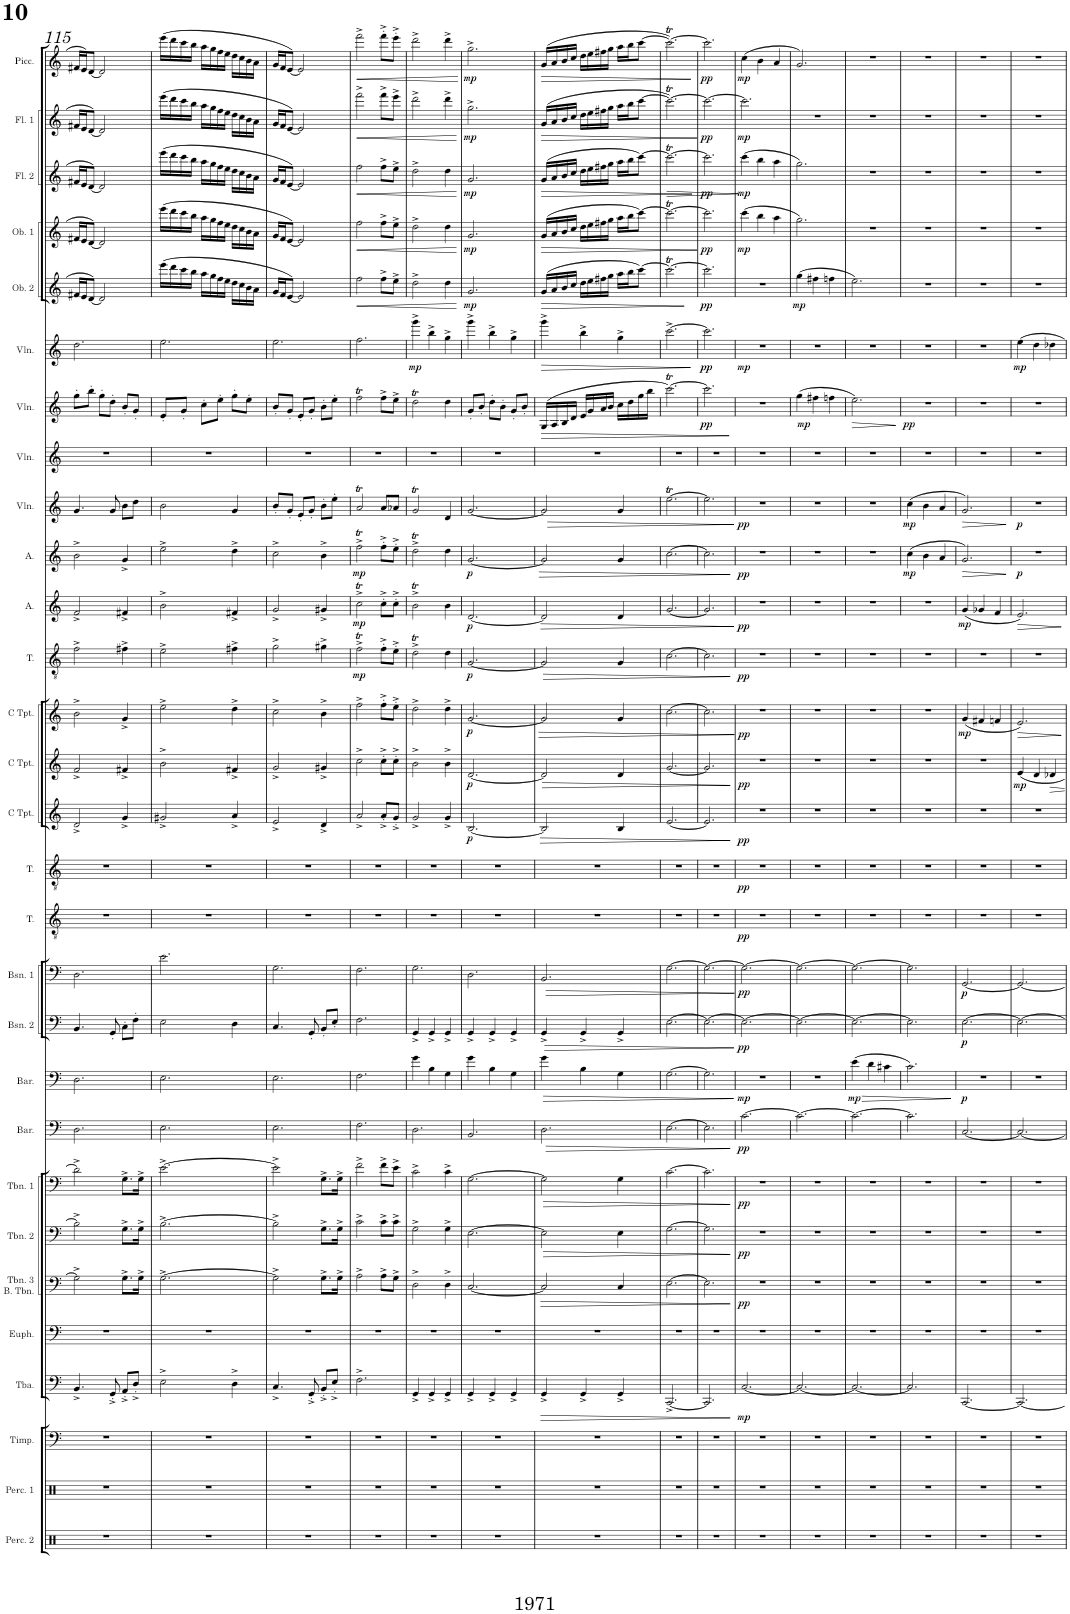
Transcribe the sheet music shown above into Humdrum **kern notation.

**kern	**kern	**kern	**kern	**dynam	**kern	**kern	**dynam	**kern	**dynam	**kern	**dynam	**kern	**dynam	**kern	**dynam	**kern	**dynam	**kern	**dynam	**kern	**dynam	**kern	**dynam	**kern	**dynam	**kern	**dynam	**kern	**dynam	**kern	**dynam	**kern	**dynam	**kern	**dynam	**kern	**dynam	**kern	**kern	**dynam	**kern	**dynam	**kern	**dynam	**kern	**dynam	**kern	**dynam	**kern	**dynam	**kern	**dynam
*part29	*part28	*part27	*part26	*part26	*part25	*part24	*part24	*part23	*part23	*part22	*part22	*part21	*part21	*part20	*part20	*part19	*part19	*part18	*part18	*part17	*part17	*part16	*part16	*part15	*part15	*part14	*part14	*part13	*part13	*part12	*part12	*part11	*part11	*part10	*part10	*part9	*part9	*part8	*part7	*part7	*part6	*part6	*part5	*part5	*part4	*part4	*part3	*part3	*part2	*part2	*part1	*part1
*staff29	*staff28	*staff27	*staff26	*staff26	*staff25	*staff24	*staff24	*staff23	*staff23	*staff22	*staff22	*staff21	*staff21	*staff20	*staff20	*staff19	*staff19	*staff18	*staff18	*staff17	*staff17	*staff16	*staff16	*staff15	*staff15	*staff14	*staff14	*staff13	*staff13	*staff12	*staff12	*staff11	*staff11	*staff10	*staff10	*staff9	*staff9	*staff8	*staff7	*staff7	*staff6	*staff6	*staff5	*staff5	*staff4	*staff4	*staff3	*staff3	*staff2	*staff2	*staff1	*staff1
*I"Percussion 2	*I"Percussion 1	*I"Timpani	*I"Tuba	*	*I"Euphonium	*I"Trombone 3 &amp; Bass Trombone	*	*I"Trombone 2	*	*I"Trombone 1	*	*I"Baritone	*	*I"Baritone	*	*I"Bassoon 2	*	*I"Bassoon 1	*	*I"Tenor	*	*I"Tenor	*	*I"C Trumpet	*	*I"C Trumpet	*	*I"C Trumpet	*	*I"Tenor	*	*I"Alto	*	*I"Alto	*	*I"Violin	*	*I"Violin	*I"Violin	*	*I"Violin	*	*I"Oboe 2	*	*I"Oboe 1	*	*I"Flute 2	*	*I"Flute 1	*	*I"Piccolo	*
*I'Perc. 2	*I'Perc. 1	*I'Timp.	*I'Tba.	*	*I'Euph.	*I'Tbn. 3 B. Tbn.	*	*I'Tbn. 2	*	*I'Tbn. 1	*	*I'Bar.	*	*I'Bar.	*	*I'Bsn. 2	*	*I'Bsn. 1	*	*I'T.	*	*I'T.	*	*I'C Tpt.	*	*I'C Tpt.	*	*I'C Tpt.	*	*I'T.	*	*I'A.	*	*I'A.	*	*I'Vln.	*	*I'Vln.	*I'Vln.	*	*I'Vln.	*	*I'Ob. 2	*	*I'Ob. 1	*	*I'Fl. 2	*	*I'Fl. 1	*	*I'Picc.	*
!!LO:PB:g=z
*clefX	*clefX	*clefF4	*clefF4	*	*clefF4	*clefF4	*	*clefF4	*	*clefF4	*	*clefF4	*	*clefF4	*	*clefF4	*	*clefF4	*	*clefGv2	*	*clefGv2	*	*clefG2	*	*clefG2	*	*clefG2	*	*clefGv2	*	*clefG2	*	*clefG2	*	*clefG2	*	*clefG2	*clefG2	*	*clefG2	*	*clefG2	*	*clefG2	*	*clefG2	*	*clefG2	*	*clefG2	*
*	*	*	*	*	*	*	*	*	*	*	*	*	*	*	*	*	*	*	*	*	*	*	*	*	*	*	*	*	*	*	*	*	*	*	*	*	*	*	*	*	*	*	*	*	*	*	*	*	*	*	*Trd-7c-12	*
*k[]	*k[]	*k[]	*k[]	*	*k[]	*k[]	*	*k[]	*	*k[]	*	*k[]	*	*k[]	*	*k[]	*	*k[]	*	*k[]	*	*k[]	*	*k[]	*	*k[]	*	*k[]	*	*k[]	*	*k[]	*	*k[]	*	*k[]	*	*k[]	*k[]	*	*k[]	*	*k[]	*	*k[]	*	*k[]	*	*k[]	*	*k[]	*
*M3/4	*M3/4	*M3/4	*M3/4	*	*M3/4	*M3/4	*	*M3/4	*	*M3/4	*	*M3/4	*	*M3/4	*	*M3/4	*	*M3/4	*	*M3/4	*	*M3/4	*	*M3/4	*	*M3/4	*	*M3/4	*	*M3/4	*	*M3/4	*	*M3/4	*	*M3/4	*	*M3/4	*M3/4	*	*M3/4	*	*M3/4	*	*M3/4	*	*M3/4	*	*M3/4	*	*M3/4	*
=115	=115	=115	=115	=115	=115	=115	=115	=115	=115	=115	=115	=115	=115	=115	=115	=115	=115	=115	=115	=115	=115	=115	=115	=115	=115	=115	=115	=115	=115	=115	=115	=115	=115	=115	=115	=115	=115	=115	=115	=115	=115	=115	=115	=115	=115	=115	=115	=115	=115	=115	=115	=115
2.r	2.r	2.r	4.BB^/	.	2.r	2G^\]	.	2B^\]	.	2d^\]	.	2.D\	.	2.D\	.	4.BB/	.	2.D\	.	2.r	.	2.r	.	2d^/	.	2f^/	.	2b^\	.	2f^\	.	2f^/	.	2b^\	.	4.g/	.	2.r	8gg'\L	.	2.dd\	.	16f#X/LL	.	16f#X/LL	.	16f#X/LL	.	16f#X/LL	.	16f#X/LL	.
.	.	.	.	.	.	.	.	.	.	.	.	.	.	.	.	.	.	.	.	.	.	.	.	.	.	.	.	.	.	.	.	.	.	.	.	.	.	.	.	.	.	.	16e/J	.	16e/J	.	16e/J	.	16e/J	.	16e/J	.
.	.	.	.	.	.	.	.	.	.	.	.	.	.	.	.	.	.	.	.	.	.	.	.	.	.	.	.	.	.	.	.	.	.	.	.	.	.	.	8bb'\J	.	.	.	[8d/J	.	[8d/J	.	[8d/J	.	[8d/J	.	[8d/J	.
.	.	.	.	.	.	.	.	.	.	.	.	.	.	.	.	.	.	.	.	.	.	.	.	.	.	.	.	.	.	.	.	.	.	.	.	.	.	.	8gg'\L	.	.	.	2d/]	.	2d/]	.	2d/]	.	2d/]	.	2d/]	.
.	.	.	8GG'^/	.	.	.	.	.	.	.	.	.	.	.	.	8GG'/	.	.	.	.	.	.	.	.	.	.	.	.	.	.	.	.	.	.	.	8g/	.	.	8dd'\J	.	.	.	.	.	.	.	.	.	.	.	.	.
.	.	.	8AA'^/L	.	.	8.G^\L	.	8.G^\L	.	8.G^\L	.	.	.	.	.	8C'\L	.	.	.	.	.	.	.	4g^/	.	4f#X^/	.	4g^/	.	4f#X^\	.	4f#X^/	.	4g^/	.	8b\L	.	.	8b'/L	.	.	.	.	.	.	.	.	.	.	.	.	.
.	.	.	8D'^/J	.	.	.	.	.	.	.	.	.	.	.	.	8F'\J	.	.	.	.	.	.	.	.	.	.	.	.	.	.	.	.	.	.	.	8dd\J	.	.	8g'/J	.	.	.	.	.	.	.	.	.	.	.	.	.
.	.	.	.	.	.	16G^\Jk	.	16G^\Jk	.	16G^\Jk	.	.	.	.	.	.	.	.	.	.	.	.	.	.	.	.	.	.	.	.	.	.	.	.	.	.	.	.	.	.	.	.	.	.	.	.	.	.	.	.	.	.
=116	=116	=116	=116	=116	=116	=116	=116	=116	=116	=116	=116	=116	=116	=116	=116	=116	=116	=116	=116	=116	=116	=116	=116	=116	=116	=116	=116	=116	=116	=116	=116	=116	=116	=116	=116	=116	=116	=116	=116	=116	=116	=116	=116	=116	=116	=116	=116	=116	=116	=116	=116	=116
2.r	2.r	2.r	2E^\	.	2.r	[2.G^\	.	[2.B^\	.	[2.e^\	.	2.E\	.	2.E\	.	2E\	.	2.e\	.	2.r	.	2.r	.	2g#X^/	.	2b^\	.	2ee^\	.	2e^\	.	2b^\	.	2ee^\	.	2b\	.	2.r	8e'/L	.	2.ee\	.	(16eee\LL	.	(16eee\LL	.	(16eee\LL	.	(16eee\LL	.	(16eee\LL	.
.	.	.	.	.	.	.	.	.	.	.	.	.	.	.	.	.	.	.	.	.	.	.	.	.	.	.	.	.	.	.	.	.	.	.	.	.	.	.	.	.	.	.	16ddd\	.	16ddd\	.	16ddd\	.	16ddd\	.	16ddd\	.
.	.	.	.	.	.	.	.	.	.	.	.	.	.	.	.	.	.	.	.	.	.	.	.	.	.	.	.	.	.	.	.	.	.	.	.	.	.	.	8g'/J	.	.	.	16ccc\	.	16ccc\	.	16ccc\	.	16ccc\	.	16ccc\	.
.	.	.	.	.	.	.	.	.	.	.	.	.	.	.	.	.	.	.	.	.	.	.	.	.	.	.	.	.	.	.	.	.	.	.	.	.	.	.	.	.	.	.	16bb\JJ	.	16bb\JJ	.	16bb\JJ	.	16bb\JJ	.	16bb\JJ	.
.	.	.	.	.	.	.	.	.	.	.	.	.	.	.	.	.	.	.	.	.	.	.	.	.	.	.	.	.	.	.	.	.	.	.	.	.	.	.	8cc'\L	.	.	.	16aa\LL	.	16aa\LL	.	16aa\LL	.	16aa\LL	.	16aa\LL	.
.	.	.	.	.	.	.	.	.	.	.	.	.	.	.	.	.	.	.	.	.	.	.	.	.	.	.	.	.	.	.	.	.	.	.	.	.	.	.	.	.	.	.	16gg\	.	16gg\	.	16gg\	.	16gg\	.	16gg\	.
.	.	.	.	.	.	.	.	.	.	.	.	.	.	.	.	.	.	.	.	.	.	.	.	.	.	.	.	.	.	.	.	.	.	.	.	.	.	.	8ee'\J	.	.	.	16ff\	.	16ff\	.	16ff\	.	16ff\	.	16ff\	.
.	.	.	.	.	.	.	.	.	.	.	.	.	.	.	.	.	.	.	.	.	.	.	.	.	.	.	.	.	.	.	.	.	.	.	.	.	.	.	.	.	.	.	16ee\JJ	.	16ee\JJ	.	16ee\JJ	.	16ee\JJ	.	16ee\JJ	.
.	.	.	4D^\	.	.	.	.	.	.	.	.	.	.	.	.	4D\	.	.	.	.	.	.	.	4a^/	.	4f#X^/	.	4dd^\	.	4f#X^\	.	4f#X^/	.	4dd^\	.	4g/	.	.	8gg'\L	.	.	.	16dd\LL	.	16dd\LL	.	16dd\LL	.	16dd\LL	.	16dd\LL	.
.	.	.	.	.	.	.	.	.	.	.	.	.	.	.	.	.	.	.	.	.	.	.	.	.	.	.	.	.	.	.	.	.	.	.	.	.	.	.	.	.	.	.	16cc\	.	16cc\	.	16cc\	.	16cc\	.	16cc\	.
.	.	.	.	.	.	.	.	.	.	.	.	.	.	.	.	.	.	.	.	.	.	.	.	.	.	.	.	.	.	.	.	.	.	.	.	.	.	.	8ee'\J	.	.	.	16b\	.	16b\	.	16b\	.	16b\	.	16b\	.
.	.	.	.	.	.	.	.	.	.	.	.	.	.	.	.	.	.	.	.	.	.	.	.	.	.	.	.	.	.	.	.	.	.	.	.	.	.	.	.	.	.	.	16a\JJ	.	16a\JJ	.	16a\JJ	.	16a\JJ	.	16a\JJ	.
=117	=117	=117	=117	=117	=117	=117	=117	=117	=117	=117	=117	=117	=117	=117	=117	=117	=117	=117	=117	=117	=117	=117	=117	=117	=117	=117	=117	=117	=117	=117	=117	=117	=117	=117	=117	=117	=117	=117	=117	=117	=117	=117	=117	=117	=117	=117	=117	=117	=117	=117	=117	=117
2.r	2.r	2.r	4.C^/	.	2.r	2G^\]	.	2B^\]	.	2e^\]	.	2.E\	.	2.E\	.	4.C/	.	2.G\	.	2.r	.	2.r	.	2e^/	.	2g^/	.	2cc^\	.	2g^\	.	2g^/	.	2cc^\	.	8b'/L	.	2.r	8b'/L	.	2.ee\	.	16g/LL	.	16g/LL	.	16g/LL	.	16g/LL	.	16g/LL	.
.	.	.	.	.	.	.	.	.	.	.	.	.	.	.	.	.	.	.	.	.	.	.	.	.	.	.	.	.	.	.	.	.	.	.	.	.	.	.	.	.	.	.	16f/J	.	16f/J	.	16f/J	.	16f/J	.	16f/J	.
.	.	.	.	.	.	.	.	.	.	.	.	.	.	.	.	.	.	.	.	.	.	.	.	.	.	.	.	.	.	.	.	.	.	.	.	8g'/J	.	.	8g'/J	.	.	.	[8e/J)	.	[8e/J)	.	[8e/J)	.	[8e/J)	.	[8e/J)	.
.	.	.	.	.	.	.	.	.	.	.	.	.	.	.	.	.	.	.	.	.	.	.	.	.	.	.	.	.	.	.	.	.	.	.	.	8e'/L	.	.	8e'/L	.	.	.	2e/]	.	2e/]	.	2e/]	.	2e/]	.	2e/]	.
.	.	.	8GG'^/	.	.	.	.	.	.	.	.	.	.	.	.	8GG'/	.	.	.	.	.	.	.	.	.	.	.	.	.	.	.	.	.	.	.	8g'/J	.	.	8g'/J	.	.	.	.	.	.	.	.	.	.	.	.	.
.	.	.	8BB'^/L	.	.	8.G^\L	.	8.G^\L	.	8.G^\L	.	.	.	.	.	8BB'/L	.	.	.	.	.	.	.	4d^/	.	4g#X^/	.	4b^\	.	4g#X^\	.	4g#X^/	.	4b^\	.	8b'\L	.	.	8b'\L	.	.	.	.	.	.	.	.	.	.	.	.	.
.	.	.	8E'^/J	.	.	.	.	.	.	.	.	.	.	.	.	8E'/J	.	.	.	.	.	.	.	.	.	.	.	.	.	.	.	.	.	.	.	8ee'\J	.	.	8ee'\J	.	.	.	.	.	.	.	.	.	.	.	.	.
.	.	.	.	.	.	16G^\Jk	.	16G^\Jk	.	16G^\Jk	.	.	.	.	.	.	.	.	.	.	.	.	.	.	.	.	.	.	.	.	.	.	.	.	.	.	.	.	.	.	.	.	.	.	.	.	.	.	.	.	.	.
=118	=118	=118	=118	=118	=118	=118	=118	=118	=118	=118	=118	=118	=118	=118	=118	=118	=118	=118	=118	=118	=118	=118	=118	=118	=118	=118	=118	=118	=118	=118	=118	=118	=118	=118	=118	=118	=118	=118	=118	=118	=118	=118	=118	=118	=118	=118	=118	=118	=118	=118	=118	=118
!	!	!	!	!	!	!	!	!	!	!	!	!	!	!	!	!	!	!	!	!	!	!	!	!	!	!	!	!	!	!	!LO:DY:b	!	!LO:DY:b	!	!LO:DY:b	!	!	!	!	!	!	!	!	!LO:HP:b	!	!LO:HP:b	!	!LO:HP:b	!	!LO:HP:b	!	!LO:HP:b
2.r	2.r	2.r	2.F^\	.	2.r	2A^\	.	2c^\	.	2f^\	.	2.F\	.	2.F\	.	2.F\	.	2.F\	.	2.r	.	2.r	.	2a^/	.	2cc^\	.	2ff^\	.	2fT^\	mp	2ccT^\	mp	2ffT^\	mp	2aT/	.	2.r	2ffT\	.	2.ff\	.	2ff\	<	2ff\	<	2ff\	<	2fff^\	<	2fff^\	<
.	.	.	.	.	.	8A^\L	.	8c^\L	.	8f^\L	.	.	.	.	.	.	.	.	.	.	.	.	.	8a'^/L	.	8cc'^\L	.	8ff'^\L	.	8f'^\L	.	8cc'^\L	.	8ff'^\L	.	8a/L	.	.	8ff^\L	.	.	.	8ff^\L	.	8ff^\L	.	8ff^\L	.	8fff^\L	.	8fff'^\L	.
.	.	.	.	.	.	8G^\J	.	8c^\J	.	8e^\J	.	.	.	.	.	.	.	.	.	.	.	.	.	8g'^/J	.	8cc'^\J	.	8ee'^\J	.	8e'^\J	.	8cc'^\J	.	8ee'^\J	.	8a-X/J	.	.	8ee^\J	.	.	.	8ee^\J	.	8ee^\J	.	8ee^\J	.	8eee^\J	.	8eee'^\J	.
=119	=119	=119	=119	=119	=119	=119	=119	=119	=119	=119	=119	=119	=119	=119	=119	=119	=119	=119	=119	=119	=119	=119	=119	=119	=119	=119	=119	=119	=119	=119	=119	=119	=119	=119	=119	=119	=119	=119	=119	=119	=119	=119	=119	=119	=119	=119	=119	=119	=119	=119	=119	=119
!	!	!	!	!	!	!	!	!	!	!	!	!	!	!	!	!	!	!	!	!	!	!	!	!	!	!	!	!	!	!	!	!	!	!	!	!	!	!	!	!	!	!LO:DY:b	!	!	!	!	!	!	!	!	!	!
2.r	2.r	2.r	4GG^/	.	2.r	2D^\	.	2G^\	.	2c^\	.	2.D\	.	4g\	.	4GG^/	.	2.G\	.	2.r	.	2.r	.	2g^/	.	2b^\	.	2dd^\	.	2dT^\	.	2bt^\	.	2ddT^\	.	2gT/	.	2.r	2ddT\	.	4ggg^\	mp	2dd^\	.	2dd^\	.	2dd^\	.	2ddd^\	.	2ddd^\	.
.	.	.	4GG^/	.	.	.	.	.	.	.	.	.	.	4B\	.	4GG^/	.	.	.	.	.	.	.	.	.	.	.	.	.	.	.	.	.	.	.	.	.	.	.	.	4bb^\	.	.	.	.	.	.	.	.	.	.	.
.	.	.	4GG^/	.	.	4D^\	.	4G^\	.	4c^\	.	.	.	4G\	.	4GG^/	.	.	.	.	.	.	.	4g^/	.	4b^\	.	4dd^\	.	4d\	.	4b\	.	4dd\	.	4d/	.	.	4dd\	.	4gg^\	.	4dd\	.	4dd\	.	4dd\	.	4ddd^\	.	4ddd^\	.
.	.	.	.	.	.	.	.	.	.	.	.	.	.	.	.	.	.	.	.	.	.	.	.	.	.	.	.	.	.	.	.	.	.	.	.	.	.	.	.	.	.	.	.	[	.	[	.	[	.	[	.	[
=120	=120	=120	=120	=120	=120	=120	=120	=120	=120	=120	=120	=120	=120	=120	=120	=120	=120	=120	=120	=120	=120	=120	=120	=120	=120	=120	=120	=120	=120	=120	=120	=120	=120	=120	=120	=120	=120	=120	=120	=120	=120	=120	=120	=120	=120	=120	=120	=120	=120	=120	=120	=120
!	!	!	!	!	!	!	!	!	!	!	!	!	!	!	!	!	!	!	!	!	!	!	!	!	!LO:DY:b	!	!LO:DY:b	!	!LO:DY:b	!	!LO:DY:b	!	!LO:DY:b	!	!LO:DY:b	!	!	!	!	!	!	!	!	!LO:DY:b	!	!LO:DY:b	!	!LO:DY:b	!	!LO:DY:b	!	!LO:DY:b
2.r	2.r	2.r	4GG^/	.	2.r	[2.C/	.	[2.E\	.	[2.G\	.	2.BB/	.	4g\	.	4GG^/	.	2.D\	.	2.r	.	2.r	.	[2.B/	p	[2.d/	p	[2.g/	p	[2.G/	p	[2.d/	p	[2.g/	p	[2.g/	.	2.r	8g'/L	.	4ggg^\	.	2.g/	mp	2.g/	mp	2.g/	mp	2.gg^\	mp	2.gg^\	mp
.	.	.	.	.	.	.	.	.	.	.	.	.	.	.	.	.	.	.	.	.	.	.	.	.	.	.	.	.	.	.	.	.	.	.	.	.	.	.	8b'/J	.	.	.	.	.	.	.	.	.	.	.	.	.
.	.	.	4GG^/	.	.	.	.	.	.	.	.	.	.	4B\	.	4GG^/	.	.	.	.	.	.	.	.	.	.	.	.	.	.	.	.	.	.	.	.	.	.	8dd'\L	.	4bb^\	.	.	.	.	.	.	.	.	.	.	.
.	.	.	.	.	.	.	.	.	.	.	.	.	.	.	.	.	.	.	.	.	.	.	.	.	.	.	.	.	.	.	.	.	.	.	.	.	.	.	8b'\J	.	.	.	.	.	.	.	.	.	.	.	.	.
.	.	.	4GG^/	.	.	.	.	.	.	.	.	.	.	4G\	.	4GG^/	.	.	.	.	.	.	.	.	.	.	.	.	.	.	.	.	.	.	.	.	.	.	8g'/L	.	4gg^\	.	.	.	.	.	.	.	.	.	.	.
.	.	.	.	.	.	.	.	.	.	.	.	.	.	.	.	.	.	.	.	.	.	.	.	.	.	.	.	.	.	.	.	.	.	.	.	.	.	.	8b'/J	.	.	.	.	.	.	.	.	.	.	.	.	.
=121	=121	=121	=121	=121	=121	=121	=121	=121	=121	=121	=121	=121	=121	=121	=121	=121	=121	=121	=121	=121	=121	=121	=121	=121	=121	=121	=121	=121	=121	=121	=121	=121	=121	=121	=121	=121	=121	=121	=121	=121	=121	=121	=121	=121	=121	=121	=121	=121	=121	=121	=121	=121
!	!	!	!	!LO:HP:b	!	!	!LO:HP:b	!	!LO:HP:b	!	!LO:HP:b	!	!LO:HP:b	!	!LO:HP:b	!	!LO:HP:b	!	!LO:HP:b	!	!	!	!	!	!LO:HP:b	!	!LO:HP:b	!	!LO:HP:b	!	!LO:HP:b	!	!LO:HP:b	!	!LO:HP:b	!	!LO:HP:b	!	!	!LO:HP:b	!	!LO:HP:b	!	!LO:HP:b	!	!LO:HP:b	!	!LO:HP:b	!	!LO:HP:b	!	!LO:HP:b
2.r	2.r	2.r	4GG^/	>	2.r	2C/]	>	2E\]	>	2G\]	>	2.D\	>	4g\	>	4GG^/	>	2.BB/	>	2.r	.	2.r	.	2B/]	>	2d/]	>	2g/]	>	2G/]	>	2d/]	>	2g/]	>	2g/]	>	2.r	(16G/LL	>	4ggg^\	>	(16g/LL	>	(16g/LL	>	(16g/LL	>	(16g/LL	>	(16g/LL	>
.	.	.	.	.	.	.	.	.	.	.	.	.	.	.	.	.	.	.	.	.	.	.	.	.	.	.	.	.	.	.	.	.	.	.	.	.	.	.	16A/	.	.	.	16a/	.	16a/	.	16a/	.	16a/	.	16a/	.
.	.	.	.	.	.	.	.	.	.	.	.	.	.	.	.	.	.	.	.	.	.	.	.	.	.	.	.	.	.	.	.	.	.	.	.	.	.	.	16B/	.	.	.	16b/	.	16b/	.	16b/	.	16b/	.	16b/	.
.	.	.	.	.	.	.	.	.	.	.	.	.	.	.	.	.	.	.	.	.	.	.	.	.	.	.	.	.	.	.	.	.	.	.	.	.	.	.	16d/JJ	.	.	.	16cc/JJ	.	16cc/JJ	.	16cc/JJ	.	16cc/JJ	.	16cc/JJ	.
.	.	.	4GG^/	.	.	.	.	.	.	.	.	.	.	4B\	.	4GG^/	.	.	.	.	.	.	.	.	.	.	.	.	.	.	.	.	.	.	.	.	.	.	16e/LL	.	4bb^\	.	16dd\LL	.	16dd\LL	.	16dd\LL	.	16dd\LL	.	16dd\LL	.
.	.	.	.	.	.	.	.	.	.	.	.	.	.	.	.	.	.	.	.	.	.	.	.	.	.	.	.	.	.	.	.	.	.	.	.	.	.	.	16g/	.	.	.	16ee\	.	16ee\	.	16ee\	.	16ee\	.	16ee\	.
.	.	.	.	.	.	.	.	.	.	.	.	.	.	.	.	.	.	.	.	.	.	.	.	.	.	.	.	.	.	.	.	.	.	.	.	.	.	.	16a/	.	.	.	16ff#X\	.	16ff#X\	.	16ff#X\	.	16ff#X\	.	16ff#X\	.
.	.	.	.	.	.	.	.	.	.	.	.	.	.	.	.	.	.	.	.	.	.	.	.	.	.	.	.	.	.	.	.	.	.	.	.	.	.	.	16b/JJ	.	.	.	16gg\JJ	.	16gg\JJ	.	16gg\JJ	.	16gg\JJ	.	16gg\JJ	.
.	.	.	4GG^/	.	.	4C/	.	4E\	.	4G\	.	.	.	4G\	.	4GG^/	.	.	.	.	.	.	.	4B/	.	4d/	.	4g/	.	4G/	.	4d/	.	4g/	.	4g/	.	.	16cc\LL	.	4gg^\	.	16aa\LL	.	16aa\LL	.	16aa\LL	.	16aa\LL	.	16aa\LL	.
.	.	.	.	.	.	.	.	.	.	.	.	.	.	.	.	.	.	.	.	.	.	.	.	.	.	.	.	.	.	.	.	.	.	.	.	.	.	.	16dd\	.	.	.	16bb\J	.	16bb\J	.	16bb\J	.	16bb\J	.	16bb\J	.
.	.	.	.	.	.	.	.	.	.	.	.	.	.	.	.	.	.	.	.	.	.	.	.	.	.	.	.	.	.	.	.	.	.	.	.	.	.	.	16gg\	.	.	.	[8ccc\J)	.	[8ccc\J)	.	[8ccc\J)	.	[8ccc\J	.	[8ccc\J	.
.	.	.	.	.	.	.	.	.	.	.	.	.	.	.	.	.	.	.	.	.	.	.	.	.	.	.	.	.	.	.	.	.	.	.	.	.	.	.	16bb\JJ	.	.	.	.	.	.	.	.	.	.	.	.	.
=122	=122	=122	=122	=122	=122	=122	=122	=122	=122	=122	=122	=122	=122	=122	=122	=122	=122	=122	=122	=122	=122	=122	=122	=122	=122	=122	=122	=122	=122	=122	=122	=122	=122	=122	=122	=122	=122	=122	=122	=122	=122	=122	=122	=122	=122	=122	=122	=122	=122	=122	=122	=122
!	!	!	!	!	!	!	!	!	!	!	!	!	!	!	!	!	!	!	!	!	!	!	!	!	!	!	!	!	!	!	!	!	!	!	!	!	!	!	!	!	!	!	!	!	!	!	!	!LO:HP:b	!	!	!	!
2.r	2.r	2.r	[2.CC^/	.	2.r	[2.E\	.	[2.G\	.	[2.c\	.	[2.E\	.	[2.G\	.	[2.E\	.	[2.G\	.	2.r	.	2.r	.	[2.e/	.	[2.g/	.	[2.cc\	.	[2.c\	.	[2.g/	.	[2.cc\	.	[2.eet\	.	2.r	[2.cccT\)	.	[2.ccc^\	.	2.cccT\_	.	2.cccT\_	.	2.cccT\_	>	2.cccT\_)	.	2.cccT\_)	.
.	.	.	.	.	.	.	.	.	.	.	.	.	.	.	.	.	.	.	.	.	.	.	.	.	.	.	.	.	.	.	.	.	.	.	.	.	.	.	.	.	.	]	.	]	.	]	.	]	.	]	.	]
=123	=123	=123	=123	=123	=123	=123	=123	=123	=123	=123	=123	=123	=123	=123	=123	=123	=123	=123	=123	=123	=123	=123	=123	=123	=123	=123	=123	=123	=123	=123	=123	=123	=123	=123	=123	=123	=123	=123	=123	=123	=123	=123	=123	=123	=123	=123	=123	=123	=123	=123	=123	=123
!	!	!	!	!	!	!	!	!	!	!	!	!	!	!	!	!	!	!	!	!	!	!	!	!	!	!	!	!	!	!	!	!	!	!	!	!	!	!	!	!LO:DY:b	!	!LO:DY:b	!	!LO:DY:b	!	!LO:DY:b	!	!LO:DY:b	!	!LO:DY:b	!	!LO:DY:b
2.r	2.r	2.r	2.CC/]	.	2.r	2.E\]	.	2.G\]	.	2.c\]	.	2.E\]	.	2.G\]	.	2.E\_	.	2.G\_	.	2.r	.	2.r	.	2.e/]	.	2.g/]	.	2.cc\]	.	2.c\]	.	2.g/]	.	2.cc\]	.	2.ee\]	.	2.r	2.ccc\]	pp	2.ccc\]	pp	2.ccc\]	pp	2.ccc\]	pp	2.ccc\]	pp	2.ccc\_	pp	2.ccc\]	pp
.	.	.	.	]	.	.	]	.	]	.	]	.	]	.	]	.	]	.	]	.	.	.	.	.	]	.	]	.	]	.	]	.	]	.	]	.	]	.	.	]	.	.	.	.	.	.	.	.	.	.	.	.
=124	=124	=124	=124	=124	=124	=124	=124	=124	=124	=124	=124	=124	=124	=124	=124	=124	=124	=124	=124	=124	=124	=124	=124	=124	=124	=124	=124	=124	=124	=124	=124	=124	=124	=124	=124	=124	=124	=124	=124	=124	=124	=124	=124	=124	=124	=124	=124	=124	=124	=124	=124	=124
!	!	!	!	!LO:DY:b	!	!	!LO:DY:b	!	!LO:DY:b	!	!LO:DY:b	!	!LO:DY:b	!	!LO:DY:b	!	!LO:DY:b	!	!LO:DY:b	!	!LO:DY:b	!	!LO:DY:b	!	!LO:DY:b	!	!LO:DY:b	!	!LO:DY:b	!	!LO:DY:b	!	!LO:DY:b	!	!LO:DY:b	!	!LO:DY:b	!	!	!	!	!LO:DY:b	!	!	!	!LO:DY:b	!	!LO:DY:b	!	!LO:DY:b	!	!LO:DY:b
2.r	2.r	2.r	[2.C/	mp	2.r	2.r	pp	2.r	pp	2.r	pp	[2.c\	pp	2.r	mp	2.E\_	pp	2.G\_	pp	2.r	pp	2.r	pp	2.r	pp	2.r	pp	2.r	pp	2.r	pp	2.r	pp	2.r	pp	2.r	pp	2.r	2.r	.	2.r	mp	2.r	.	(4ccc\	mp	(4ccc\	mp	2.ccc\]	mp	(4cc\	mp
.	.	.	.	.	.	.	.	.	.	.	.	.	.	.	.	.	.	.	.	.	.	.	.	.	.	.	.	.	.	.	.	.	.	.	.	.	.	.	.	.	.	.	.	.	4bb\	.	4bb\	]	.	.	4b\	.
.	.	.	.	.	.	.	.	.	.	.	.	.	.	.	.	.	.	.	.	.	.	.	.	.	.	.	.	.	.	.	.	.	.	.	.	.	.	.	.	.	.	.	.	.	4aa\	.	4aa\	.	.	.	4a/	.
=125	=125	=125	=125	=125	=125	=125	=125	=125	=125	=125	=125	=125	=125	=125	=125	=125	=125	=125	=125	=125	=125	=125	=125	=125	=125	=125	=125	=125	=125	=125	=125	=125	=125	=125	=125	=125	=125	=125	=125	=125	=125	=125	=125	=125	=125	=125	=125	=125	=125	=125	=125	=125
!	!	!	!	!	!	!	!	!	!	!	!	!	!	!	!	!	!	!	!	!	!	!	!	!	!	!	!	!	!	!	!	!	!	!	!	!	!	!	!	!LO:DY:b	!	!	!	!LO:DY:b	!	!	!	!	!	!	!	!
2.r	2.r	2.r	2.C/_	.	2.r	2.r	.	2.r	.	2.r	.	2.c\_	.	2.r	.	2.E\_	.	2.G\_	.	2.r	.	2.r	.	2.r	.	2.r	.	2.r	.	2.r	.	2.r	.	2.r	.	2.r	.	2.r	(4gg\	mp	2.r	.	(4gg\	mp	2.gg\)	.	2.gg\)	.	2.r	.	2.g/)	.
.	.	.	.	.	.	.	.	.	.	.	.	.	.	.	.	.	.	.	.	.	.	.	.	.	.	.	.	.	.	.	.	.	.	.	.	.	.	.	4ff#X\	.	.	.	4ff#X\	.	.	.	.	.	.	.	.	.
.	.	.	.	.	.	.	.	.	.	.	.	.	.	.	.	.	.	.	.	.	.	.	.	.	.	.	.	.	.	.	.	.	.	.	.	.	.	.	4ffn\	.	.	.	4ffn\	.	.	.	.	.	.	.	.	.
=126	=126	=126	=126	=126	=126	=126	=126	=126	=126	=126	=126	=126	=126	=126	=126	=126	=126	=126	=126	=126	=126	=126	=126	=126	=126	=126	=126	=126	=126	=126	=126	=126	=126	=126	=126	=126	=126	=126	=126	=126	=126	=126	=126	=126	=126	=126	=126	=126	=126	=126	=126	=126
!	!	!	!	!	!	!	!	!	!	!	!	!	!	!	!LO:HP:b	!	!	!	!	!	!	!	!	!	!	!	!	!	!	!	!	!	!	!	!	!	!	!	!	!LO:HP:b	!	!	!	!	!	!	!	!	!	!	!	!
!	!	!	!	!	!	!	!	!	!	!	!	!	!	!	!LO:DY:n=1:b	!	!	!	!	!	!	!	!	!	!	!	!	!	!	!	!	!	!	!	!	!	!	!	!	!	!	!	!	!	!	!	!	!	!	!	!	!
2.r	2.r	2.r	2.C/_	.	2.r	2.r	.	2.r	.	2.r	.	2.c\_	.	(4e\	> mp	2.E\_	.	2.G\_	.	2.r	.	2.r	.	2.r	.	2.r	.	2.r	.	2.r	.	2.r	.	2.r	.	2.r	.	2.r	2.ee\)	>	2.r	.	2.ee\)	.	2.r	.	2.r	.	2.r	.	2.r	.
.	.	.	.	.	.	.	.	.	.	.	.	.	.	4d\	.	.	.	.	.	.	.	.	.	.	.	.	.	.	.	.	.	.	.	.	.	.	.	.	.	.	.	.	.	.	.	.	.	.	.	.	.	.
.	.	.	.	.	.	.	.	.	.	.	.	.	.	4c#X\	.	.	.	.	.	.	.	.	.	.	.	.	.	.	.	.	.	.	.	.	.	.	.	.	.	.	.	.	.	.	.	.	.	.	.	.	.	.
.	.	.	.	.	.	.	.	.	.	.	.	.	.	.	.	.	.	.	.	.	.	.	.	.	.	.	.	.	.	.	.	.	.	.	.	.	.	.	.	]	.	.	.	.	.	.	.	.	.	.	.	.
=127	=127	=127	=127	=127	=127	=127	=127	=127	=127	=127	=127	=127	=127	=127	=127	=127	=127	=127	=127	=127	=127	=127	=127	=127	=127	=127	=127	=127	=127	=127	=127	=127	=127	=127	=127	=127	=127	=127	=127	=127	=127	=127	=127	=127	=127	=127	=127	=127	=127	=127	=127	=127
!	!	!	!	!	!	!	!	!	!	!	!	!	!	!	!	!	!	!	!	!	!	!	!	!	!	!	!	!	!	!	!	!	!	!	!LO:DY:b	!	!LO:DY:b	!	!	!LO:DY:b	!	!	!	!	!	!	!	!	!	!	!	!
2.r	2.r	2.r	2.C/]	.	2.r	2.r	.	2.r	.	2.r	.	2.c\]	.	2.c\)	.	2.E\]	.	2.G\]	.	2.r	.	2.r	.	2.r	.	2.r	.	2.r	.	2.r	.	2.r	.	(4cc\	mp	(4cc\	mp	2.r	2.r	pp	2.r	.	2.r	.	2.r	.	2.r	.	2.r	.	2.r	.
.	.	.	.	.	.	.	.	.	.	.	.	.	.	.	.	.	.	.	.	.	.	.	.	.	.	.	.	.	.	.	.	.	.	4b\	.	4b\	.	.	.	.	.	.	.	.	.	.	.	.	.	.	.	.
.	.	.	.	.	.	.	.	.	.	.	.	.	.	.	.	.	.	.	.	.	.	.	.	.	.	.	.	.	.	.	.	.	.	4a/	.	4a/	.	.	.	.	.	.	.	.	.	.	.	.	.	.	.	.
.	.	.	.	.	.	.	.	.	.	.	.	.	.	.	]	.	.	.	.	.	.	.	.	.	.	.	.	.	.	.	.	.	.	.	.	.	.	.	.	.	.	.	.	.	.	.	.	.	.	.	.	.
=128	=128	=128	=128	=128	=128	=128	=128	=128	=128	=128	=128	=128	=128	=128	=128	=128	=128	=128	=128	=128	=128	=128	=128	=128	=128	=128	=128	=128	=128	=128	=128	=128	=128	=128	=128	=128	=128	=128	=128	=128	=128	=128	=128	=128	=128	=128	=128	=128	=128	=128	=128	=128
!	!	!	!	!	!	!	!	!	!	!	!	!	!	!	!LO:DY:b	!	!LO:DY:b	!	!LO:DY:b	!	!	!	!	!	!	!	!	!	!LO:DY:b	!	!	!	!LO:DY:b	!	!LO:HP:b	!	!LO:HP:b	!	!	!	!	!	!	!	!	!	!	!	!	!	!	!
2.r	2.r	2.r	[2.CC/	.	2.r	2.r	.	2.r	.	2.r	.	[2.C/	.	2.r	p	[2.E\	p	[2.GG/	p	2.r	.	2.r	.	2.r	.	2.r	.	(4g/	mp	2.r	.	(4g/	mp	2.g/)	>	2.g/)	>	2.r	2.r	.	2.r	.	2.r	.	2.r	.	2.r	.	2.r	.	2.r	.
.	.	.	.	.	.	.	.	.	.	.	.	.	.	.	.	.	.	.	.	.	.	.	.	.	.	.	.	4f#X/	.	.	.	4g-X/	.	.	.	.	.	.	.	.	.	.	.	.	.	.	.	.	.	.	.	.
.	.	.	.	.	.	.	.	.	.	.	.	.	.	.	.	.	.	.	.	.	.	.	.	.	.	.	.	4fn/	.	.	.	4f/	.	.	.	.	.	.	.	.	.	.	.	.	.	.	.	.	.	.	.	.
.	.	.	.	.	.	.	.	.	.	.	.	.	.	.	.	.	.	.	.	.	.	.	.	.	.	.	.	.	.	.	.	.	.	.	]	.	]	.	.	.	.	.	.	.	.	.	.	.	.	.	.	.
=129	=129	=129	=129	=129	=129	=129	=129	=129	=129	=129	=129	=129	=129	=129	=129	=129	=129	=129	=129	=129	=129	=129	=129	=129	=129	=129	=129	=129	=129	=129	=129	=129	=129	=129	=129	=129	=129	=129	=129	=129	=129	=129	=129	=129	=129	=129	=129	=129	=129	=129	=129	=129
!	!	!	!	!	!	!	!	!	!	!	!	!	!	!	!	!	!	!	!	!	!	!	!	!	!	!	!LO:DY:b	!	!LO:HP:b	!	!	!	!LO:HP:b	!	!LO:DY:b	!	!LO:DY:b	!	!	!	!	!LO:DY:b	!	!	!	!	!	!	!	!	!	!
2.r	2.r	2.r	2.CC/_	.	2.r	2.r	.	2.r	.	2.r	.	2.C/_	.	2.r	.	2.E\_	.	2.GG/_	.	2.r	.	2.r	.	2.r	.	4e/	mp	2.e/)	>	2.r	.	2.e/)	>	2.r	p	2.r	p	2.r	2.r	.	4ee\	mp	2.r	.	2.r	.	2.r	.	2.r	.	2.r	.
.	.	.	.	.	.	.	.	.	.	.	.	.	.	.	.	.	.	.	.	.	.	.	.	.	.	4d/	.	.	.	.	.	.	.	.	.	.	.	.	.	.	4dd\	.	.	.	.	.	.	.	.	.	.	.
.	.	.	.	.	.	.	.	.	.	.	.	.	.	.	.	.	.	.	.	.	.	.	.	.	.	4d-X/	.	.	.	.	.	.	.	.	.	.	.	.	.	.	4dd-X\	.	.	.	.	.	.	.	.	.	.	.
.	.	.	.	.	.	.	.	.	.	.	.	.	.	.	.	.	.	.	.	.	.	.	.	.	.	.	.	.	]	.	.	.	]	.	.	.	.	.	.	.	.	.	.	.	.	.	.	.	.	.	.	.
=	=	=	=	=	=	=	=	=	=	=	=	=	=	=	=	=	=	=	=	=	=	=	=	=	=	=	=	=	=	=	=	=	=	=	=	=	=	=	=	=	=	=	=	=	=	=	=	=	=	=	=	=
*-	*-	*-	*-	*-	*-	*-	*-	*-	*-	*-	*-	*-	*-	*-	*-	*-	*-	*-	*-	*-	*-	*-	*-	*-	*-	*-	*-	*-	*-	*-	*-	*-	*-	*-	*-	*-	*-	*-	*-	*-	*-	*-	*-	*-	*-	*-	*-	*-	*-	*-	*-	*-
